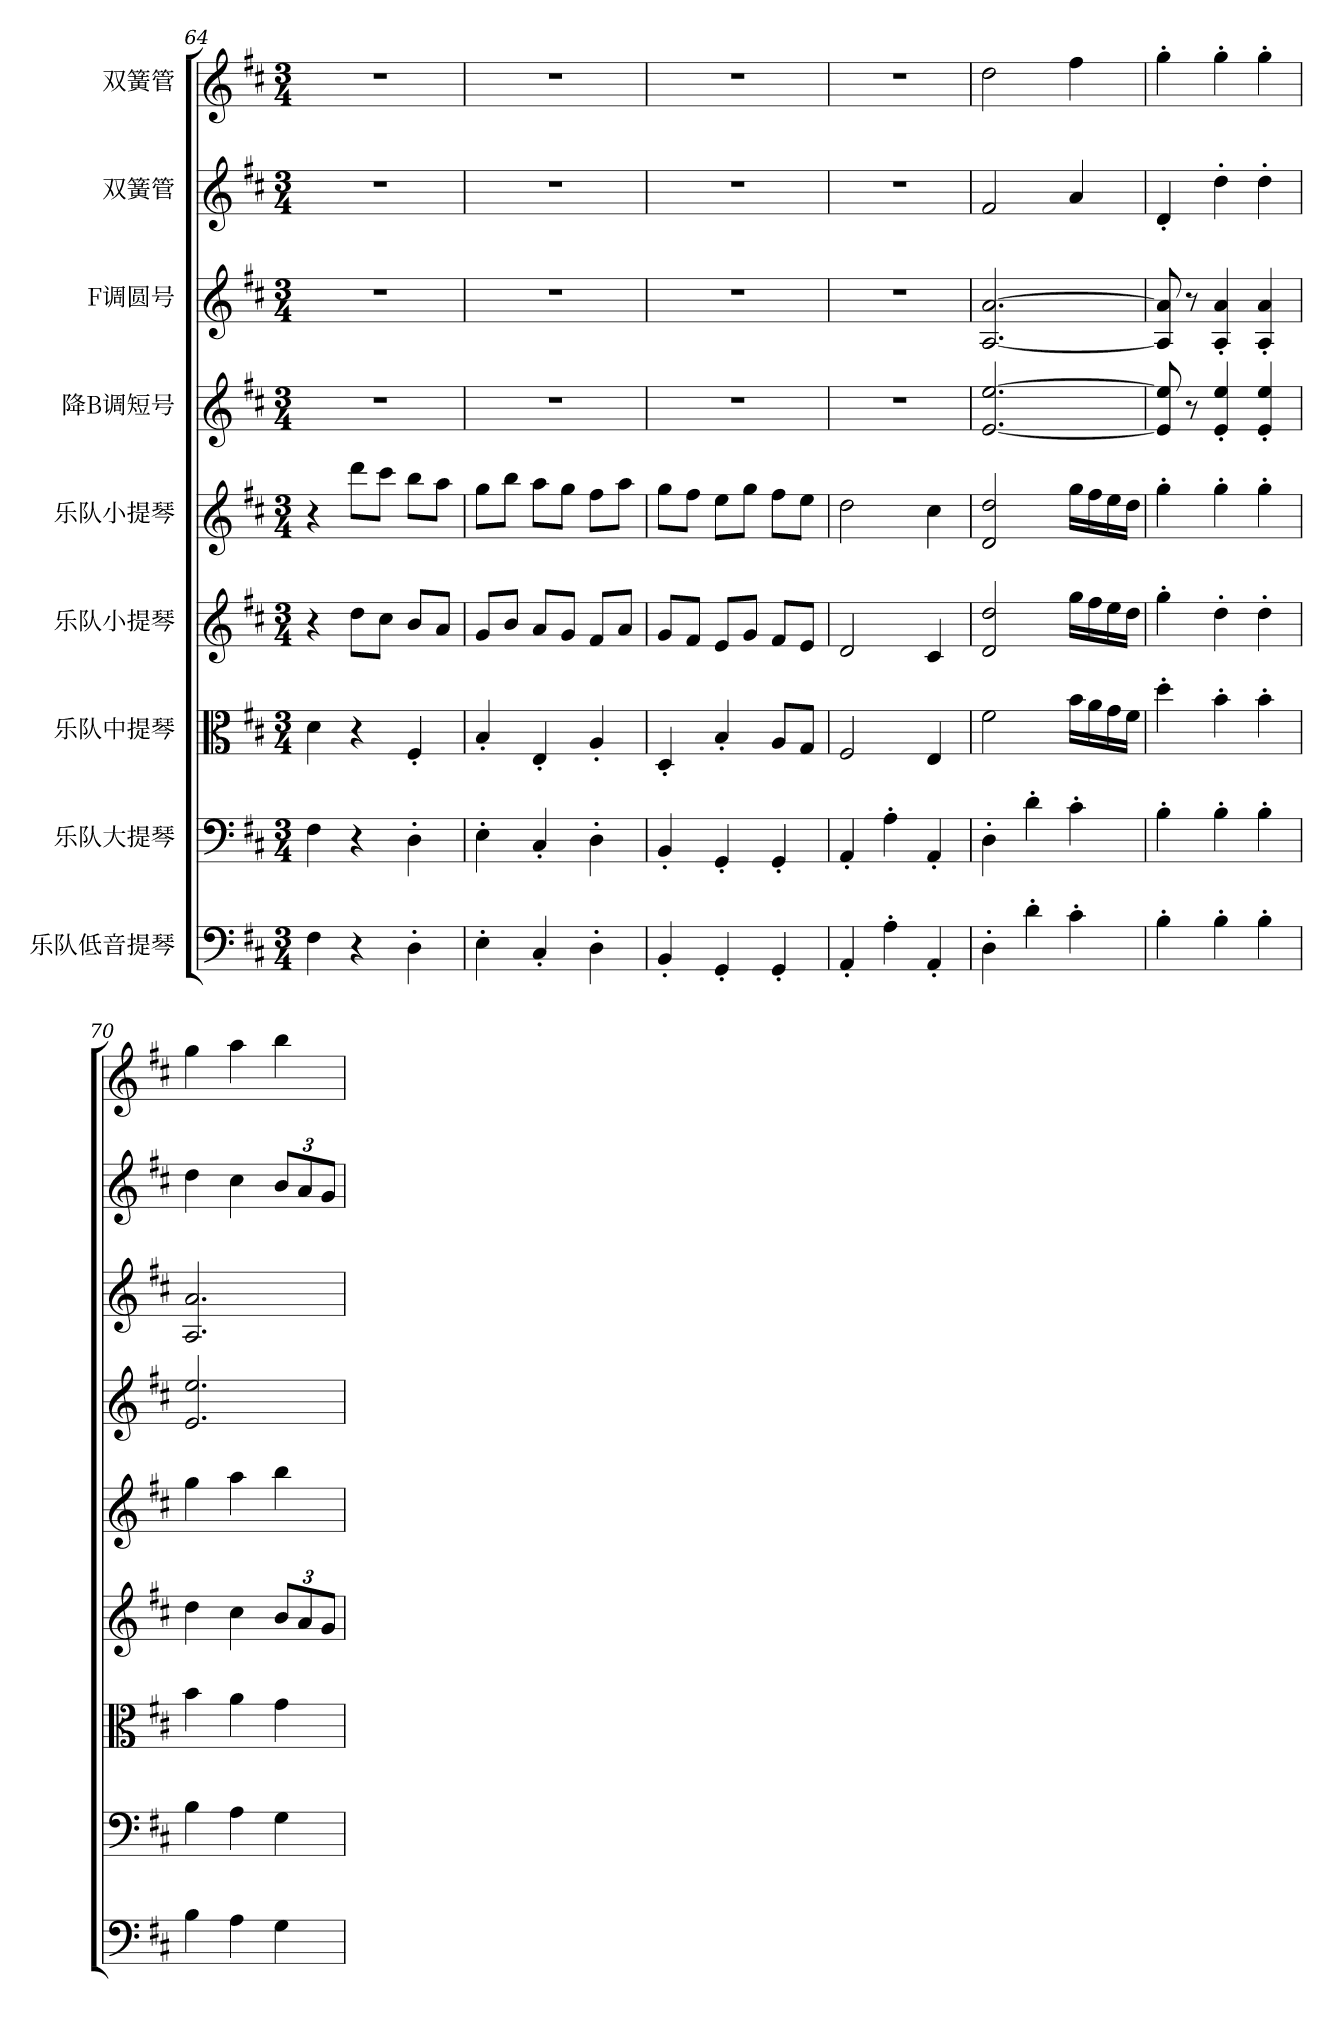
**kern	**kern	**kern	**kern	**kern	**kern	**kern	**kern	**kern
*part9	*part8	*part7	*part6	*part5	*part4	*part3	*part2	*part1
*staff9	*staff8	*staff7	*staff6	*staff5	*staff4	*staff3	*staff2	*staff1
*I"乐队低音提琴	*I"乐队大提琴	*I"乐队中提琴	*I"乐队小提琴	*I"乐队小提琴	*I"降B调短号	*I"F调圆号	*I"双簧管	*I"双簧管
*clefF4	*clefF4	*clefC3	*clefG2	*clefG2	*clefG2	*clefG2	*clefG2	*clefG2
*ITrd7c12	*	*	*	*	*ITrd1c2	*ITrd4c7	*	*
*k[f#c#]	*k[f#c#]	*k[f#c#]	*k[f#c#]	*k[f#c#]	*k[]	*k[f#]	*k[f#c#]	*k[f#c#]
*M3/4	*M3/4	*M3/4	*M3/4	*M3/4	*M3/4	*M3/4	*M3/4	*M3/4
=64	=64	=64	=64	=64	=64	=64	=64	=64
4FF#\	4F#\	4d\	4r	4r	2.r	2.r	2.r	2.r
4r	4r	4r	8dd\L	8ddd\L	.	.	.	.
.	.	.	8cc#\J	8ccc#\J	.	.	.	.
4DD'\	4D'\	4F#'/	8b/L	8bb\L	.	.	.	.
.	.	.	8a/J	8aa\J	.	.	.	.
!!LO:PB:g=z
=65	=65	=65	=65	=65	=65	=65	=65	=65
4EE'\	4E'\	4B'/	8g/L	8gg\L	2.r	2.r	2.r	2.r
.	.	.	8b/J	8bb\J	.	.	.	.
4CC#'/	4C#'/	4E'/	8a/L	8aa\L	.	.	.	.
.	.	.	8g/J	8gg\J	.	.	.	.
4DD'\	4D'\	4A'/	8f#/L	8ff#\L	.	.	.	.
.	.	.	8a/J	8aa\J	.	.	.	.
=66	=66	=66	=66	=66	=66	=66	=66	=66
4BBB'/	4BB'/	4D'/	8g/L	8gg\L	2.r	2.r	2.r	2.r
.	.	.	8f#/J	8ff#\J	.	.	.	.
4GGG'/	4GG'/	4B'/	8e/L	8ee\L	.	.	.	.
.	.	.	8g/J	8gg\J	.	.	.	.
4GGG'/	4GG'/	8A/L	8f#/L	8ff#\L	.	.	.	.
.	.	8G/J	8e/J	8ee\J	.	.	.	.
=67	=67	=67	=67	=67	=67	=67	=67	=67
*	*	*	*	*	*	*	*	*MM114
4AAA'/	4AA'/	2F#/	2d/	2dd\	2.r	2.r	2.r	2.r
4AA'\	4A'\	.	.	.	.	.	.	.
4AAA'/	4AA'/	4E/	4c#/	4cc#\	.	.	.	.
=68	=68	=68	=68	=68	=68	=68	=68	=68
*	*	*	*	*	*	*	*	*MM120
4DD'\	4D'\	2f#\	2d/ 2dd/	2d/ 2dd/	[2.d/ [2.dd/	[2.D/ [2.d/	2f#/	2dd\
4D'\	4d'\	.	.	.	.	.	.	.
4C#'\	4c#'\	16b\LL	16gg\LL	16gg\LL	.	.	4a/	4ff#\
.	.	16a\	16ff#\	16ff#\	.	.	.	.
.	.	16g\	16ee\	16ee\	.	.	.	.
.	.	16f#\JJ	16dd\JJ	16dd\JJ	.	.	.	.
=69	=69	=69	=69	=69	=69	=69	=69	=69
4BB'\	4B'\	4dd'\	4gg'\	4gg'\	8d/] 8dd/]	8D/] 8d/]	4d'/	4gg'\
.	.	.	.	.	8r	8r	.	.
4BB'\	4B'\	4b'\	4dd'\	4gg'\	4d/' 4dd/'	4D/' 4d/'	4dd'\	4gg'\
4BB'\	4B'\	4b'\	4dd'\	4gg'\	4d/' 4dd/'	4D/' 4d/'	4dd'\	4gg'\
=70	=70	=70	=70	=70	=70	=70	=70	=70
4BB\	4B\	4b\	4dd\	4gg\	2.d/ 2.dd/	2.D/ 2.d/	4dd\	4gg\
4AA\	4A\	4a\	4cc#\	4aa\	.	.	4cc#\	4aa\
*	*	*	*Xbrackettup	*	*	*	*Xbrackettup	*
4GG\	4G\	4g\	12b/L	4bb\	.	.	12b/L	4bb\
.	.	.	12a/	.	.	.	12a/	.
.	.	.	12g/J	.	.	.	12g/J	.
=	=	=	=	=	=	=	=	=
*-	*-	*-	*-	*-	*-	*-	*-	*-
